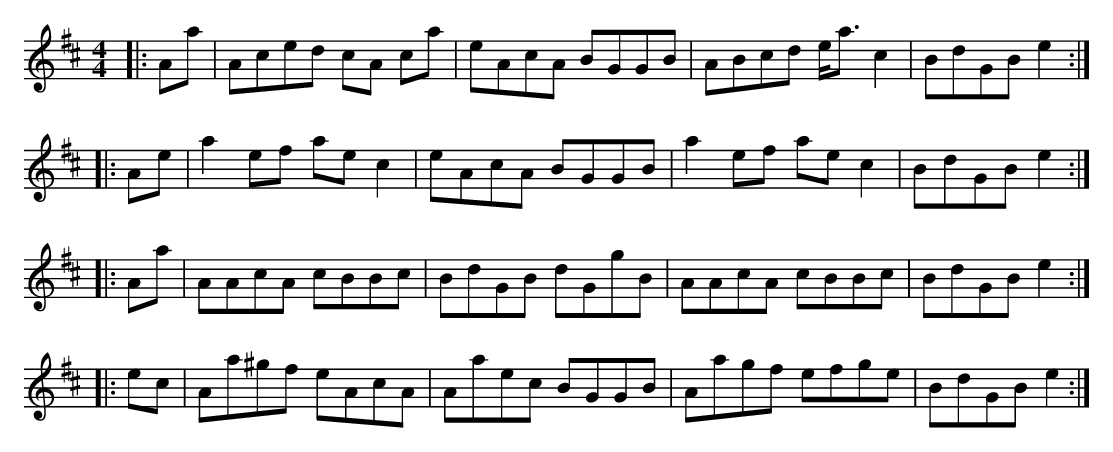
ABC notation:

X:1
M:4/4
K:Amix
|: Aa|Aced cA ca|eAcA BGGB |ABcd e<a c2 |BdGB e2 :|
|: Ae | a2 ef ae c2 |eAcA BGGB |a2 ef ae c2 |BdGB e2 :|
|: Aa | AAcA cBBc |BdGB dGgB|AAcA cBBc |BdGB e2 :|
|:ec|Aa^gf eAcA|Aaec BGGB |Aagf efge|BdGB e2 :|
